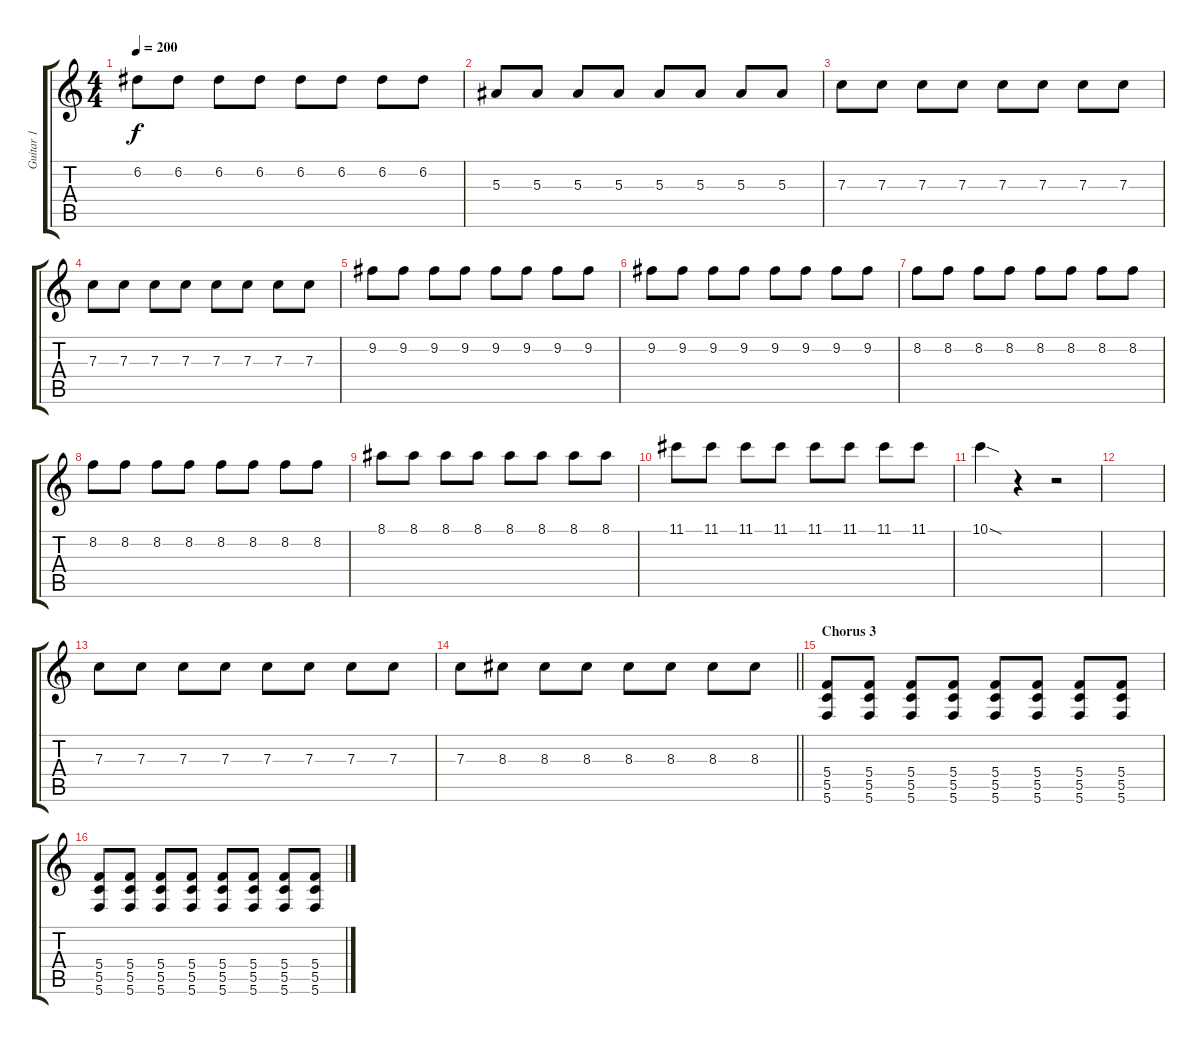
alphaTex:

\track ("Guitar 1" "Guitar 1") {instrument distortionguitar}
\staff {score tabs}
\tuning (D4 A3 F3 C3 G2 C2) {hide}
\ts (4 4)
\tempo 200
\clef g2
\ks c
6.2.8{dy f} 6.2.8 6.2.8 6.2.8 6.2.8 6.2.8 6.2.8 6.2.8 |
5.3.8 5.3.8 5.3.8 5.3.8 5.3.8 5.3.8 5.3.8 5.3.8 |
7.3.8 7.3.8 7.3.8 7.3.8 7.3.8 7.3.8 7.3.8 7.3.8 |
7.3.8 7.3.8 7.3.8 7.3.8 7.3.8 7.3.8 7.3.8 7.3.8 |
9.2.8 9.2.8 9.2.8 9.2.8 9.2.8 9.2.8 9.2.8 9.2.8 |
9.2.8 9.2.8 9.2.8 9.2.8 9.2.8 9.2.8 9.2.8 9.2.8 |
8.2.8 8.2.8 8.2.8 8.2.8 8.2.8 8.2.8 8.2.8 8.2.8 |
8.2.8 8.2.8 8.2.8 8.2.8 8.2.8 8.2.8 8.2.8 8.2.8 |
8.1.8 8.1.8 8.1.8 8.1.8 8.1.8 8.1.8 8.1.8 8.1.8 |
11.1.8 11.1.8 11.1.8 11.1.8 11.1.8 11.1.8 11.1.8 11.1.8 |
10.1{sod}.4 r.4 r.2 |
|
7.3.8 7.3.8 7.3.8 7.3.8 7.3.8 7.3.8 7.3.8 7.3.8 |
\barLineRight lightlight
7.3.8 8.3.8 8.3.8 8.3.8 8.3.8 8.3.8 8.3.8 8.3.8 |
\section ("" "Chorus 3")
(5.4 5.5 5.6).8 (5.4 5.5 5.6).8 (5.4 5.5 5.6).8 (5.4 5.5 5.6).8 (5.4 5.5 5.6).8 (5.4 5.5 5.6).8 (5.4 5.5 5.6).8 (5.4 5.5 5.6).8 |
(5.4 5.5 5.6).8 (5.4 5.5 5.6).8 (5.4 5.5 5.6).8 (5.4 5.5 5.6).8 (5.4 5.5 5.6).8 (5.4 5.5 5.6).8 (5.4 5.5 5.6).8 (5.4 5.5 5.6).8
